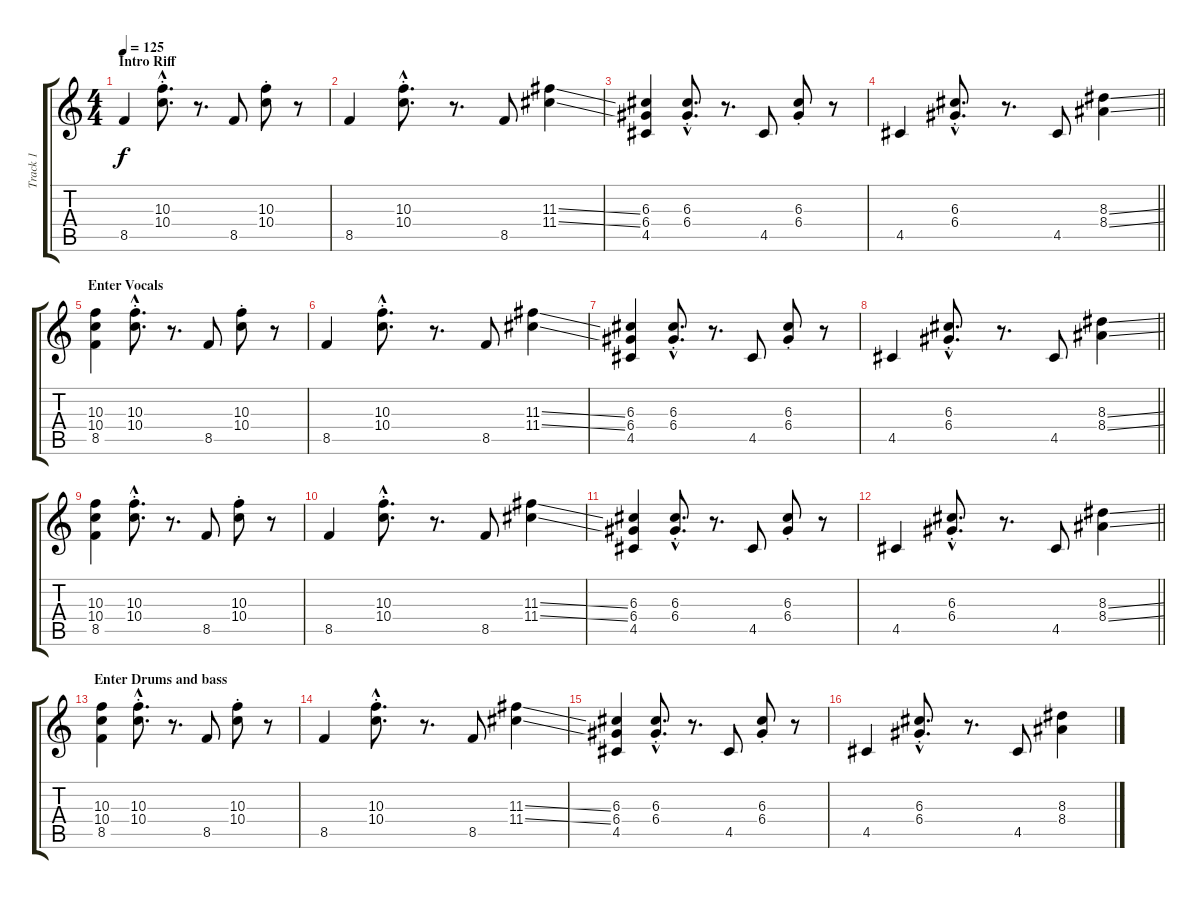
\track ("Track 1" "Track 1") {instrument overdrivenguitar}
\staff {score tabs}
\tuning (E4 B3 G3 D3 A2 D2) {hide}
\ts (4 4)
\section ("" "Intro Riff")
\tempo 125
\clef g2
\ks c
8.5.4{dy f instrument overdrivenguitar} (10.3{hac st} 10.4{hac st}).8{d} r.8{d} 8.5.8 (10.3{st} 10.4{st}).8 r.8 |
8.5.4 (10.3{hac st} 10.4{hac st}).8{d} r.8{d} 8.5.8 (11.3{ss} 11.4{ss}).4 |
(6.3 6.4 4.5).4 (6.3{hac st} 6.4{hac st}).8{d} r.8{d} 4.5.8 (6.3{st} 6.4{st}).8 r.8 |
\barLineRight lightlight
4.5.4 (6.3{hac st} 6.4{hac st}).8{d} r.8{d} 4.5.8 (8.3{ss} 8.4{ss}).4 |
\section ("" "Enter Vocals")
(10.3 10.4 8.5).4 (10.3{hac st} 10.4{hac st}).8{d} r.8{d} 8.5.8 (10.3{st} 10.4{st}).8 r.8 |
8.5.4 (10.3{hac st} 10.4{hac st}).8{d} r.8{d} 8.5.8 (11.3{ss} 11.4{ss}).4 |
(6.3 6.4 4.5).4 (6.3{hac st} 6.4{hac st}).8{d} r.8{d} 4.5.8 (6.3{st} 6.4{st}).8 r.8 |
\barLineRight lightlight
4.5.4 (6.3{hac st} 6.4{hac st}).8{d} r.8{d} 4.5.8 (8.3{ss} 8.4{ss}).4 |
(10.3 10.4 8.5).4 (10.3{hac st} 10.4{hac st}).8{d} r.8{d} 8.5.8 (10.3{st} 10.4{st}).8 r.8 |
8.5.4 (10.3{hac st} 10.4{hac st}).8{d} r.8{d} 8.5.8 (11.3{ss} 11.4{ss}).4 |
(6.3 6.4 4.5).4 (6.3{hac st} 6.4{hac st}).8{d} r.8{d} 4.5.8 (6.3{st} 6.4{st}).8 r.8 |
\barLineRight lightlight
4.5.4 (6.3{hac st} 6.4{hac st}).8{d} r.8{d} 4.5.8 (8.3{ss} 8.4{ss}).4 |
\section ("" "Enter Drums and bass")
(10.3 10.4 8.5).4 (10.3{hac st} 10.4{hac st}).8{d} r.8{d} 8.5.8 (10.3{st} 10.4{st}).8 r.8 |
8.5.4 (10.3{hac st} 10.4{hac st}).8{d} r.8{d} 8.5.8 (11.3{ss} 11.4{ss}).4 |
(6.3 6.4 4.5).4 (6.3{hac st} 6.4{hac st}).8{d} r.8{d} 4.5.8 (6.3{st} 6.4{st}).8 r.8 |
4.5.4 (6.3{hac st} 6.4{hac st}).8{d} r.8{d} 4.5.8 (8.3{ss} 8.4{ss}).4
